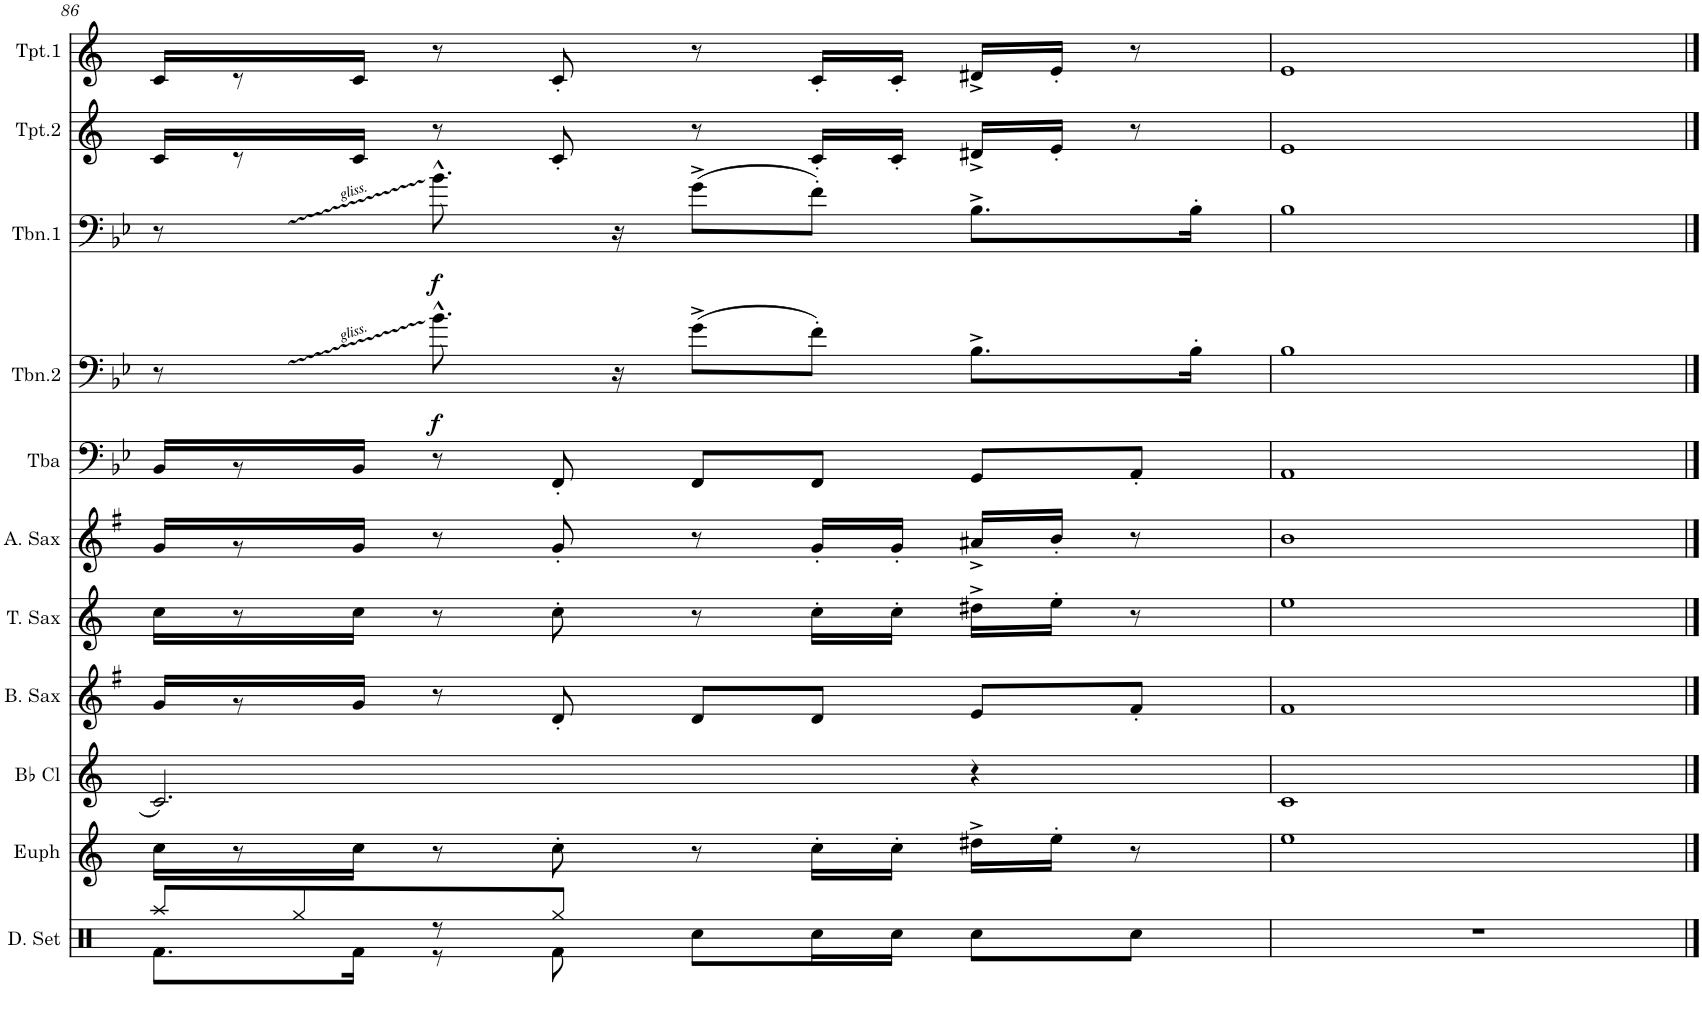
**kern	**kern	**kern	**kern	**kern	**kern	**kern	**kern	**dynam	**kern	**dynam	**kern	**kern
*part11	*part10	*part9	*part8	*part7	*part6	*part5	*part4	*part4	*part3	*part3	*part2	*part1
*staff11	*staff10	*staff9	*staff8	*staff7	*staff6	*staff5	*staff4	*staff4	*staff3	*staff3	*staff2	*staff1
*I"Drumset	*I"Euphonium	*I"Bb Clarinet	*I"Baritone Sax	*I"Tenor Sax	*I"Alto Sax	*I"Tuba	*I"Trombone 2	*	*I"Trombone 1	*	*I"Bb Trumpet 2	*I"Bb Trumpet 1
*I'D. Set	*I'Euph	*I'Bb Cl	*I'B. Sax	*I'T. Sax	*I'A. Sax	*I'Tba	*I'Tbn.2	*	*I'Tbn.1	*	*I'Tpt.2	*I'Tpt.1
!!LO:PB:g=z
*clefX	*clefG2	*clefG2	*clefG2	*clefG2	*clefG2	*clefF4	*clefF4	*	*clefF4	*	*clefG2	*clefG2
*	*Trd8c14	*Trd1c2	*Trd12c21	*Trd8c14	*Trd5c9	*	*	*	*	*	*Trd1c2	*Trd1c2
*k[]	*k[]	*k[]	*k[f#]	*k[]	*k[f#]	*k[b-e-]	*k[b-e-]	*	*k[b-e-]	*	*k[]	*k[]
*M4/4	*M4/4	*M4/4	*M4/4	*M4/4	*M4/4	*M4/4	*M4/4	*	*M4/4	*	*M4/4	*M4/4
=86	=86	=86	=86	=86	=86	=86	=86	=86	=86	=86	=86	=86
*^	*	*	*	*	*	*	*	*	*	*	*	*
8Raa/L	8.Rf\L	16cc\KL	2.c/	16g/KL	16cc\KL	16g/KL	16BB-/KL	8r	.	8r	.	16c/KL	16c/KL
.	.	8r	.	8r	8r	8r	8r	.	.	.	.	8r	8r
8Rgg/	.	.	.	.	.	.	.	8d	.	8d	.	.	.
.	16Rf\Jk	16cc\Jk	.	16g/Jk	16cc\Jk	16g/Jk	16BB-/Jk	.	.	.	.	16c/Jk	16c/Jk
!	!	!	!	!	!	!	!	!	!LO:DY:b	!	!LO:DY:b	!	!
8r	8r	8r	.	8r	8r	8r	8r	8.b-^^\	f	8.b-^^\	f	8r	8r
8Rgg/J	8Rf\	8cc'\	.	8d'/	8cc'\	8g'/	8FF'/	.	.	.	.	8c'/	8c'/
.	.	.	.	.	.	.	.	16r	.	16r	.	.	.
2ryy	8Rcc\L	8r	.	8d/L	8r	8r	8FF/L	(8g^\L	.	(8g^\L	.	8r	8r
.	16Rcc\L	16cc'\LL	.	8d/J	16cc'\LL	16g'/LL	8FF/J	8f'\J)	.	8f'\J)	.	16c'/LL	16c'/LL
.	16Rcc\JJ	16cc'\JJ	.	.	16cc'\JJ	16g'/JJ	.	.	.	.	.	16c'/JJ	16c'/JJ
.	8Rcc\L	16dd#X^\LL	4r	8e/L	16dd#X^\LL	16a#X^/LL	8GG/L	8.B-^\L	.	8.B-^\L	.	16d#X^/LL	16d#X^/LL
.	.	16ee'\JJ	.	.	16ee'\JJ	16b'/JJ	.	.	.	.	.	16e'/JJ	16e'/JJ
.	8Rcc\J	8r	.	8f#'/J	8r	8r	8AA'/J	.	.	.	.	8r	8r
.	.	.	.	.	.	.	.	16B-'\Jk	.	16B-'\Jk	.	.	.
*v	*v	*	*	*	*	*	*	*	*	*	*	*	*
=87	=87	=87	=87	=87	=87	=87	=87	=87	=87	=87	=87	=87
1r	1ee	1c	1f#	1ee	1b	1AA	1B-	.	1B-	.	1e	1e
==	==	==	==	==	==	==	==	==	==	==	==	==
*-	*-	*-	*-	*-	*-	*-	*-	*-	*-	*-	*-	*-
